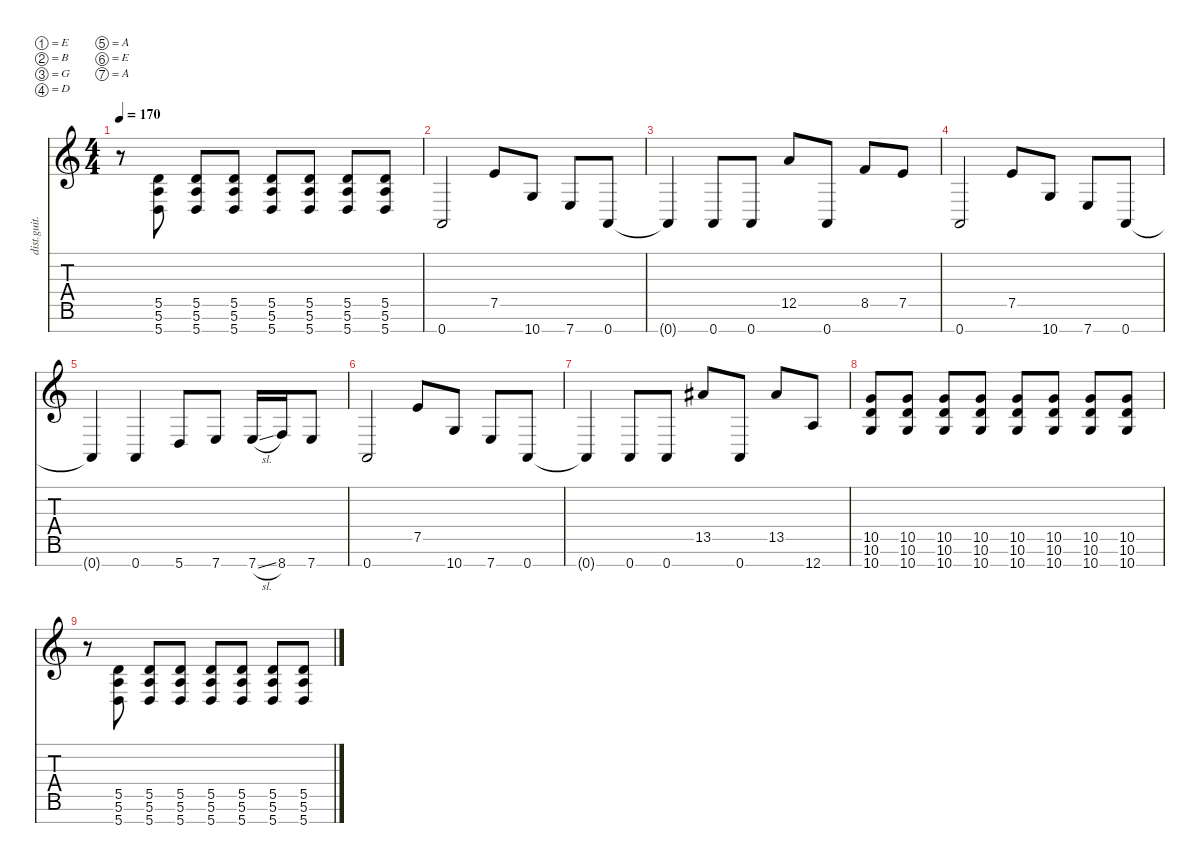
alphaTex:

\defaultSystemsLayout 4
\hideDynamics
\bracketExtendMode nobrackets
\track ("Distortion Guitar - Rhytm" "dist.guit.") {instrument distortionguitar}
\staff {score tabs}
\tuning (E4 B3 G3 D3 A2 E2 A1)
\ts (4 4)
\tempo 170
\clef g2
\ks c
r.8{dy mf beam Down} (5.7 5.6 5.5).8{beam Up} (5.7 5.6 5.5).8{beam Up} (5.7 5.6 5.5).8{beam Up} (5.7 5.6 5.5).8{beam Up} (5.7 5.6 5.5).8{beam Up} (5.7 5.6 5.5).8{beam Up} (5.7 5.6 5.5).8{beam Up} |
0.7.2{beam Up} 7.5.8{beam Up} 10.7.8{beam Up} 7.7.8{beam Up} 0.7.8{beam Up} |
0.7{t}.4{beam Up} 0.7.8{beam Up} 0.7.8{beam Up} 12.5.8{beam Up} 0.7.8{beam Up} 8.5.8{beam Up} 7.5.8{beam Up} |
0.7.2{beam Up} 7.5.8{beam Up} 10.7.8{beam Up} 7.7.8{beam Up} 0.7.8{beam Up} |
0.7{t}.4{beam Up} 0.7.4{beam Up} 5.7.8{beam Up} 7.7.8{beam Up} 7.7{sl}.16{beam Up} 8.7.16{beam Up} 7.7.8{beam Up} |
0.7.2{beam Up} 7.5.8{beam Up} 10.7.8{beam Up} 7.7.8{beam Up} 0.7.8{beam Up} |
0.7{t}.4{beam Up} 0.7.8{beam Up} 0.7.8{beam Up} 13.5{acc #}.8{beam Up} 0.7.8{beam Up} 13.5{acc #}.8{beam Up} 12.7.8{beam Up} |
(10.7 10.6 10.5).8{beam Up} (10.7 10.6 10.5).8{beam Up} (10.7 10.6 10.5).8{beam Up} (10.7 10.6 10.5).8{beam Up} (10.7 10.6 10.5).8{beam Up} (10.7 10.6 10.5).8{beam Up} (10.7 10.6 10.5).8{beam Up} (10.7 10.6 10.5).8{beam Up} |
r.8{beam Down} (5.7 5.6 5.5).8{beam Up} (5.7 5.6 5.5).8{beam Up} (5.7 5.6 5.5).8{beam Up} (5.7 5.6 5.5).8{beam Up} (5.7 5.6 5.5).8{beam Up} (5.7 5.6 5.5).8{beam Up} (5.7 5.6 5.5).8{beam Up}
